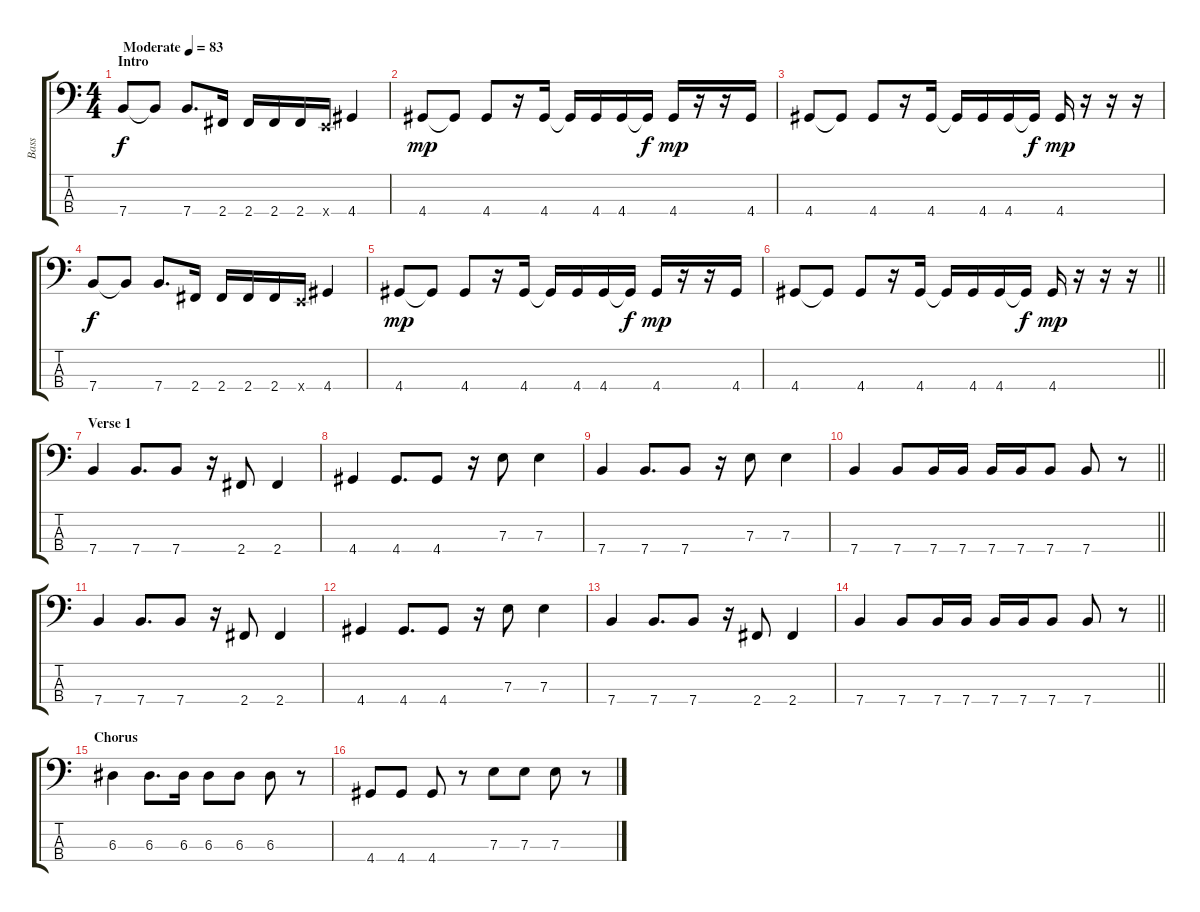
\track ("Bass" "Bass") {instrument electricbassfinger}
\staff {score tabs}
\tuning (G2 D2 A1 E1) {hide}
\ts (4 4)
\section ("" "Intro")
\tempo (83 "Moderate")
\clef f4
\ks c
7.4.8{dy f instrument electricbassfinger} 7.4{t}.8 7.4.8{d} 2.4.16 2.4.16 2.4.16 2.4.16 0.4{x}.16 4.4.4 |
4.4.8{dy mp} 4.4{t}.8 4.4.8 r.16 4.4.16 4.4{t}.16 4.4.16 4.4.16 4.4{t}.16{dy f} 4.4.16{dy mp} r.16 r.16 4.4.16 |
4.4.8 4.4{t}.8 4.4.8 r.16 4.4.16 4.4{t}.16 4.4.16 4.4.16 4.4{t}.16{dy f} 4.4.16{dy mp} r.16 r.16 r.16 |
7.4.8{dy f} 7.4{t}.8 7.4.8{d} 2.4.16 2.4.16 2.4.16 2.4.16 0.4{x}.16 4.4.4 |
4.4.8{dy mp} 4.4{t}.8 4.4.8 r.16 4.4.16 4.4{t}.16 4.4.16 4.4.16 4.4{t}.16{dy f} 4.4.16{dy mp} r.16 r.16 4.4.16 |
\barLineRight lightlight
4.4.8 4.4{t}.8 4.4.8 r.16 4.4.16 4.4{t}.16 4.4.16 4.4.16 4.4{t}.16{dy f} 4.4.16{dy mp} r.16 r.16 r.16 |
\section ("" "Verse 1")
7.4.4 7.4.8{d} 7.4.8 r.16 2.4.8 2.4.4 |
4.4.4 4.4.8{d} 4.4.8 r.16 7.3.8 7.3.4 |
7.4.4 7.4.8{d} 7.4.8 r.16 7.3.8 7.3.4 |
\barLineRight lightlight
7.4.4 7.4.8 7.4.16 7.4.16 7.4.16 7.4.16 7.4.8 7.4.8 r.8 |
7.4.4 7.4.8{d} 7.4.8 r.16 2.4.8 2.4.4 |
4.4.4 4.4.8{d} 4.4.8 r.16 7.3.8 7.3.4 |
7.4.4 7.4.8{d} 7.4.8 r.16 2.4.8 2.4.4 |
\barLineRight lightlight
7.4.4 7.4.8 7.4.16 7.4.16 7.4.16 7.4.16 7.4.8 7.4.8 r.8 |
\section ("" "Chorus")
6.3.4 6.3.8{d} 6.3.16 6.3.8 6.3.8 6.3.8 r.8 |
4.4.8 4.4.8 4.4.8 r.8 7.3.8 7.3.8 7.3.8 r.8
